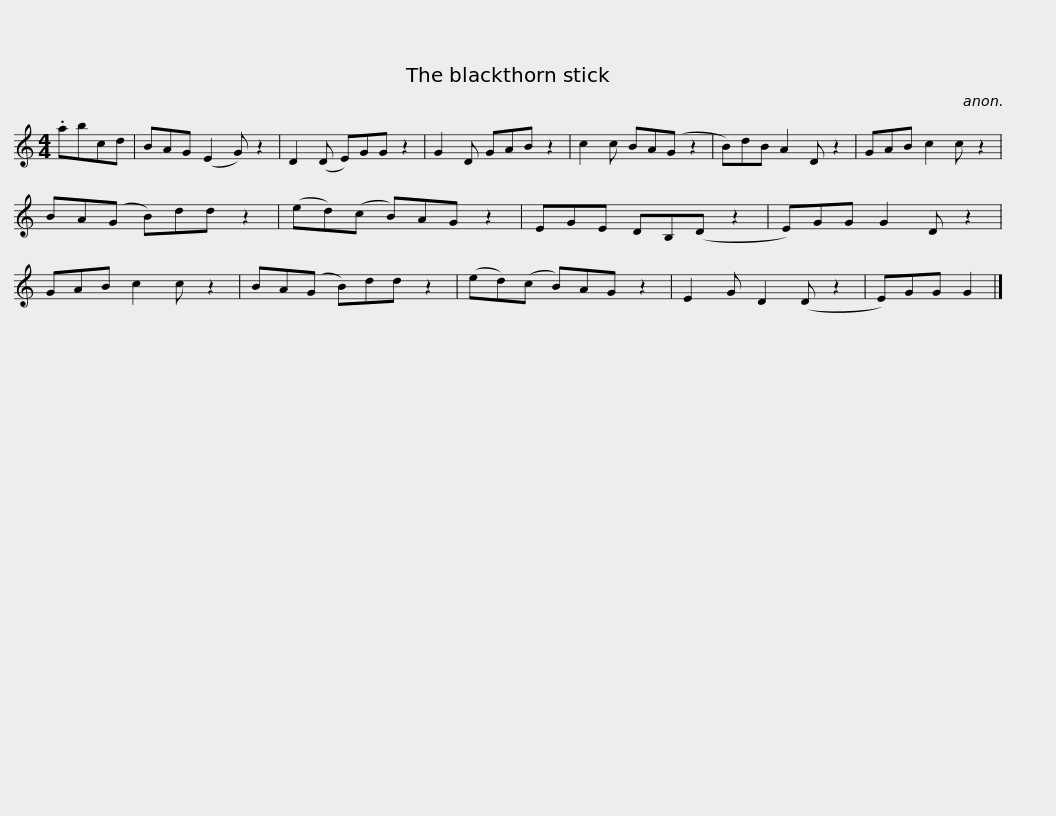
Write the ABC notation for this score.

X:1
L:1/8
M:4/4
I:linebreak $
K:C
V:1 treble
V:1
 .abcd | BAG (E2 G) z2 | D2 (D E)GG z2 | G2 D GAB z2 | c2 c BA(G z2 | %5
 B)dB A2 D z2 | GAB c2 c z2 |$ BA(G B)dd z2 | (ed)(c B)AG z2 | EGE DB,(D z2 | %10
 E)GG G2 D z2 | GAB c2 c z2 | BA(G B)dd z2 |$ (ed)(c B)AG z2 | E2 G D2 (D z2 | %15
 E)GG G2 |] %16
